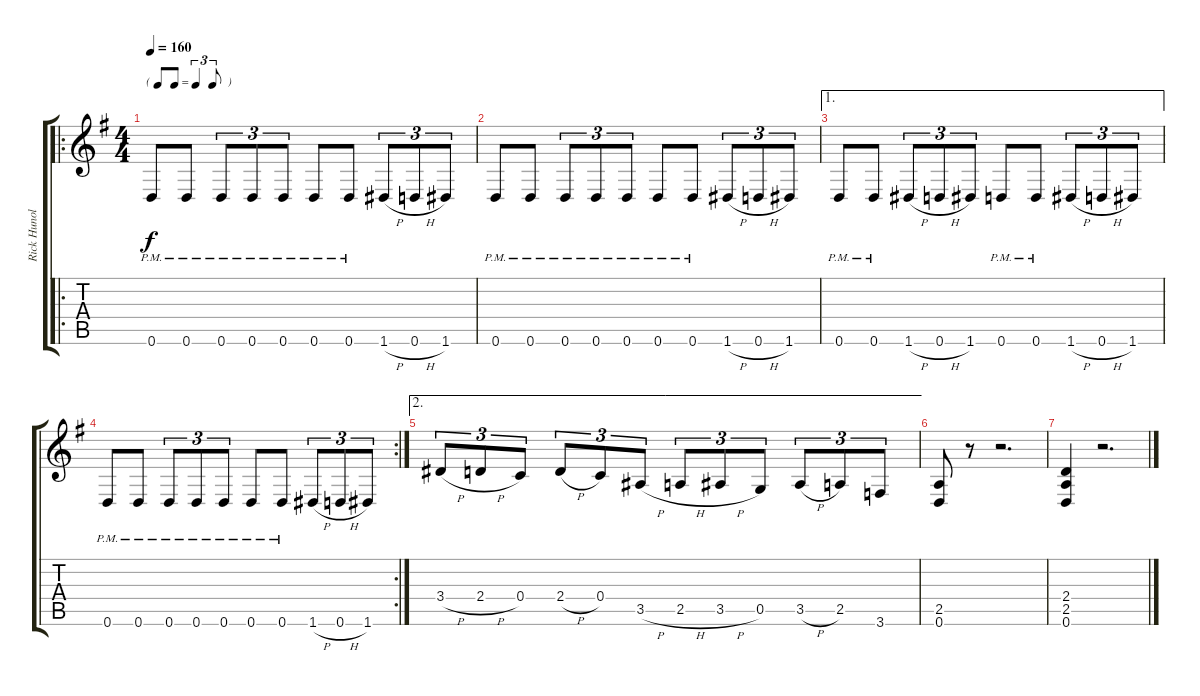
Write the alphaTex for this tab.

\track ("Rick Hunolt" "Rick Hunol") {instrument distortionguitar}
\staff {score tabs}
\tuning (D4 A3 F3 C3 G2 D2) {hide}
\ro
\ts (4 4)
\tf triplet8th
\tempo 160
\clef g2
\ks g
0.6{pm}.8{dy f} 0.6{pm}.8 0.6{pm}.8{tu (3 2)} 0.6{pm}.8{tu (3 2)} 0.6{pm}.8{tu (3 2)} 0.6{pm}.8 0.6{pm}.8 1.6{h}.8{tu (3 2)} 0.6{h}.8{tu (3 2)} 1.6.8{tu (3 2)} |
0.6{pm}.8 0.6{pm}.8 0.6{pm}.8{tu (3 2)} 0.6{pm}.8{tu (3 2)} 0.6{pm}.8{tu (3 2)} 0.6{pm}.8 0.6{pm}.8 1.6{h}.8{tu (3 2)} 0.6{h}.8{tu (3 2)} 1.6.8{tu (3 2)} |
\ae 1
0.6{pm}.8 0.6{pm}.8 1.6{h}.8{tu (3 2)} 0.6{h}.8{tu (3 2)} 1.6.8{tu (3 2)} 0.6{pm}.8 0.6{pm}.8 1.6{h}.8{tu (3 2)} 0.6{h}.8{tu (3 2)} 1.6.8{tu (3 2)} |
\rc 2
0.6{pm}.8 0.6{pm}.8 0.6{pm}.8{tu (3 2)} 0.6{pm}.8{tu (3 2)} 0.6{pm}.8{tu (3 2)} 0.6{pm}.8 0.6{pm}.8 1.6{h}.8{tu (3 2)} 0.6{h}.8{tu (3 2)} 1.6.8{tu (3 2)} |
\ae 2
3.4{h}.8{tu (3 2)} 2.4{h}.8{tu (3 2)} 0.4.8{tu (3 2)} 2.4{h}.8{tu (3 2)} 0.4.8{tu (3 2)} 3.5{h}.8{tu (3 2)} 2.5{h}.8{tu (3 2)} 3.5{h}.8{tu (3 2)} 0.5.8{tu (3 2)} 3.5{h}.8{tu (3 2)} 2.5.8{tu (3 2)} 3.6.8{tu (3 2)} |
(2.5 0.6).8 r.8 r.2{d} |
(2.4 2.5 0.6).4 r.2{d}
